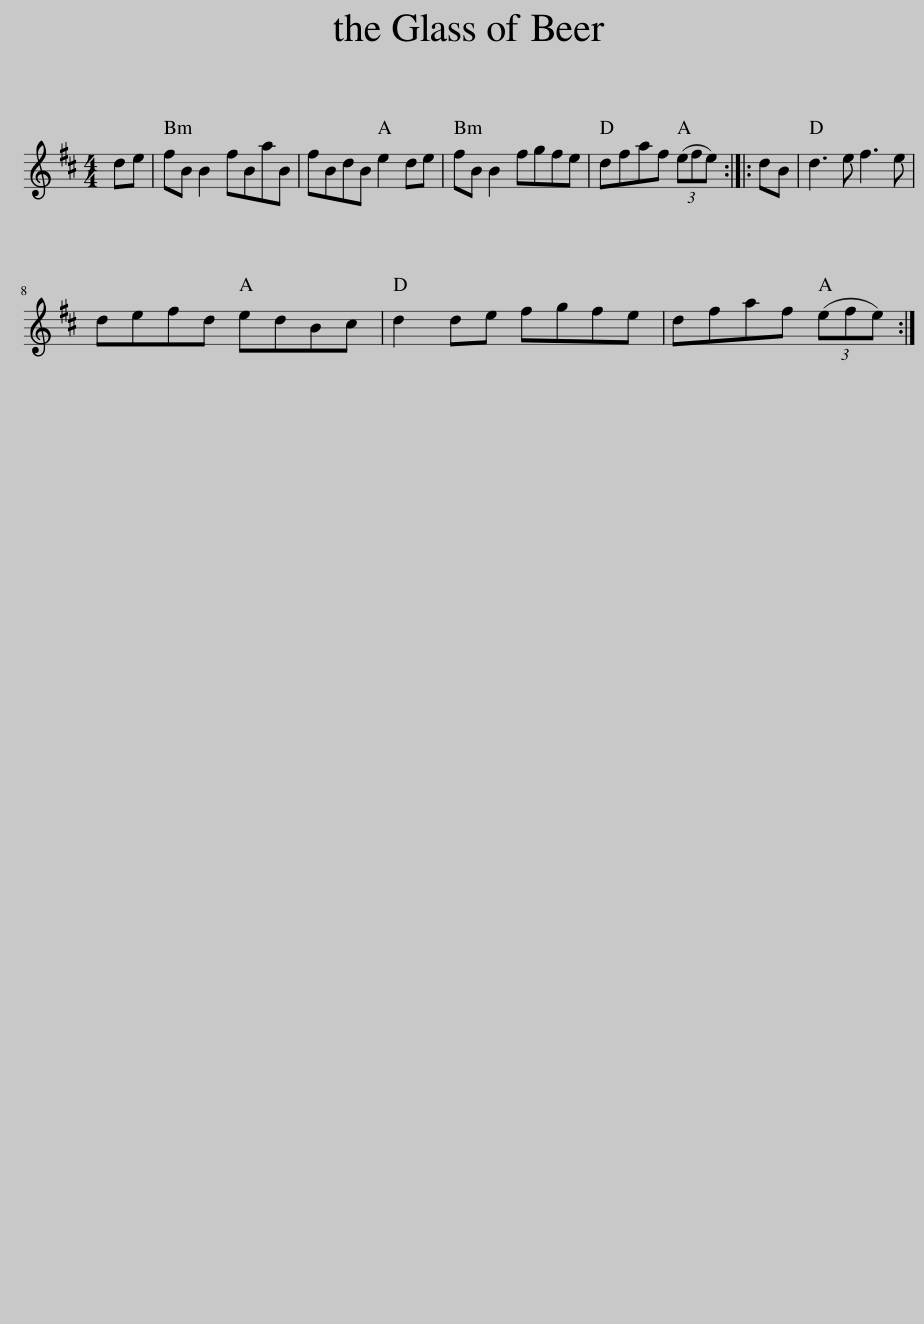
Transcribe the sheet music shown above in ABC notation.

X:1
L:1/8
M:4/4
I:linebreak $
K:Bmin
V:1 treble
V:1
 de | fB B2 fBaB | fBdB e2 de | fB B2 fgfe | dfaf (3(efe) :: %5
 dB | d3 e f3 e |$ defd edBc | d2 de fgfe | dfaf (3(efe) :| %10
